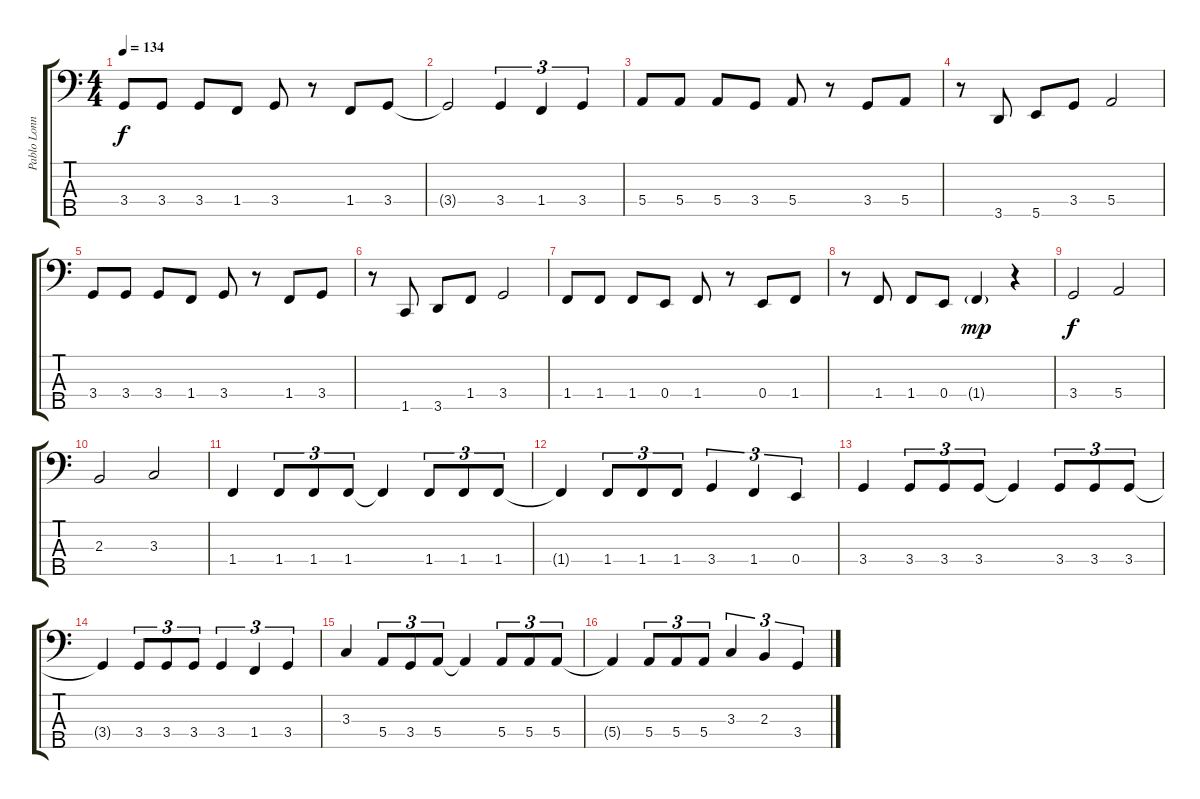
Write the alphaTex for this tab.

\track ("Pablo Lonngi" "Pablo Lonn") {instrument electricbassfinger}
\staff {score tabs}
\tuning (G2 D2 A1 E1 B0) {hide}
\ts (4 4)
\tempo 134
\clef f4
\ks c
3.4.8{dy f} 3.4.8 3.4.8 1.4.8 3.4.8 r.8 1.4.8 3.4.8 |
3.4{t}.2 3.4.4{tu (3 2)} 1.4.4{tu (3 2)} 3.4.4{tu (3 2)} |
5.4.8 5.4.8 5.4.8 3.4.8 5.4.8 r.8 3.4.8 5.4.8 |
r.8 3.5.8 5.5.8 3.4.8 5.4.2 |
3.4.8 3.4.8 3.4.8 1.4.8 3.4.8 r.8 1.4.8 3.4.8 |
r.8 1.5.8 3.5.8 1.4.8 3.4.2 |
1.4.8 1.4.8 1.4.8 0.4.8 1.4.8 r.8 0.4.8 1.4.8 |
r.8 1.4.8 1.4.8 0.4.8 1.4{g}.4{dy mp} r.4 |
3.4.2{dy f} 5.4.2 |
2.3.2 3.3.2 |
1.4.4 1.4.8{tu (3 2)} 1.4.8{tu (3 2)} 1.4.8{tu (3 2)} 1.4{t}.4 1.4.8{tu (3 2)} 1.4.8{tu (3 2)} 1.4.8{tu (3 2)} |
1.4{t}.4 1.4.8{tu (3 2)} 1.4.8{tu (3 2)} 1.4.8{tu (3 2)} 3.4.4{tu (3 2)} 1.4.4{tu (3 2)} 0.4.4{tu (3 2)} |
3.4.4 3.4.8{tu (3 2)} 3.4.8{tu (3 2)} 3.4.8{tu (3 2)} 3.4{t}.4 3.4.8{tu (3 2)} 3.4.8{tu (3 2)} 3.4.8{tu (3 2)} |
3.4{t}.4 3.4.8{tu (3 2)} 3.4.8{tu (3 2)} 3.4.8{tu (3 2)} 3.4.4{tu (3 2)} 1.4.4{tu (3 2)} 3.4.4{tu (3 2)} |
3.3.4 5.4.8{tu (3 2)} 3.4.8{tu (3 2)} 5.4.8{tu (3 2)} 5.4{t}.4 5.4.8{tu (3 2)} 5.4.8{tu (3 2)} 5.4.8{tu (3 2)} |
5.4{t}.4 5.4.8{tu (3 2)} 5.4.8{tu (3 2)} 5.4.8{tu (3 2)} 3.3.4{tu (3 2)} 2.3.4{tu (3 2)} 3.4.4{tu (3 2)}
